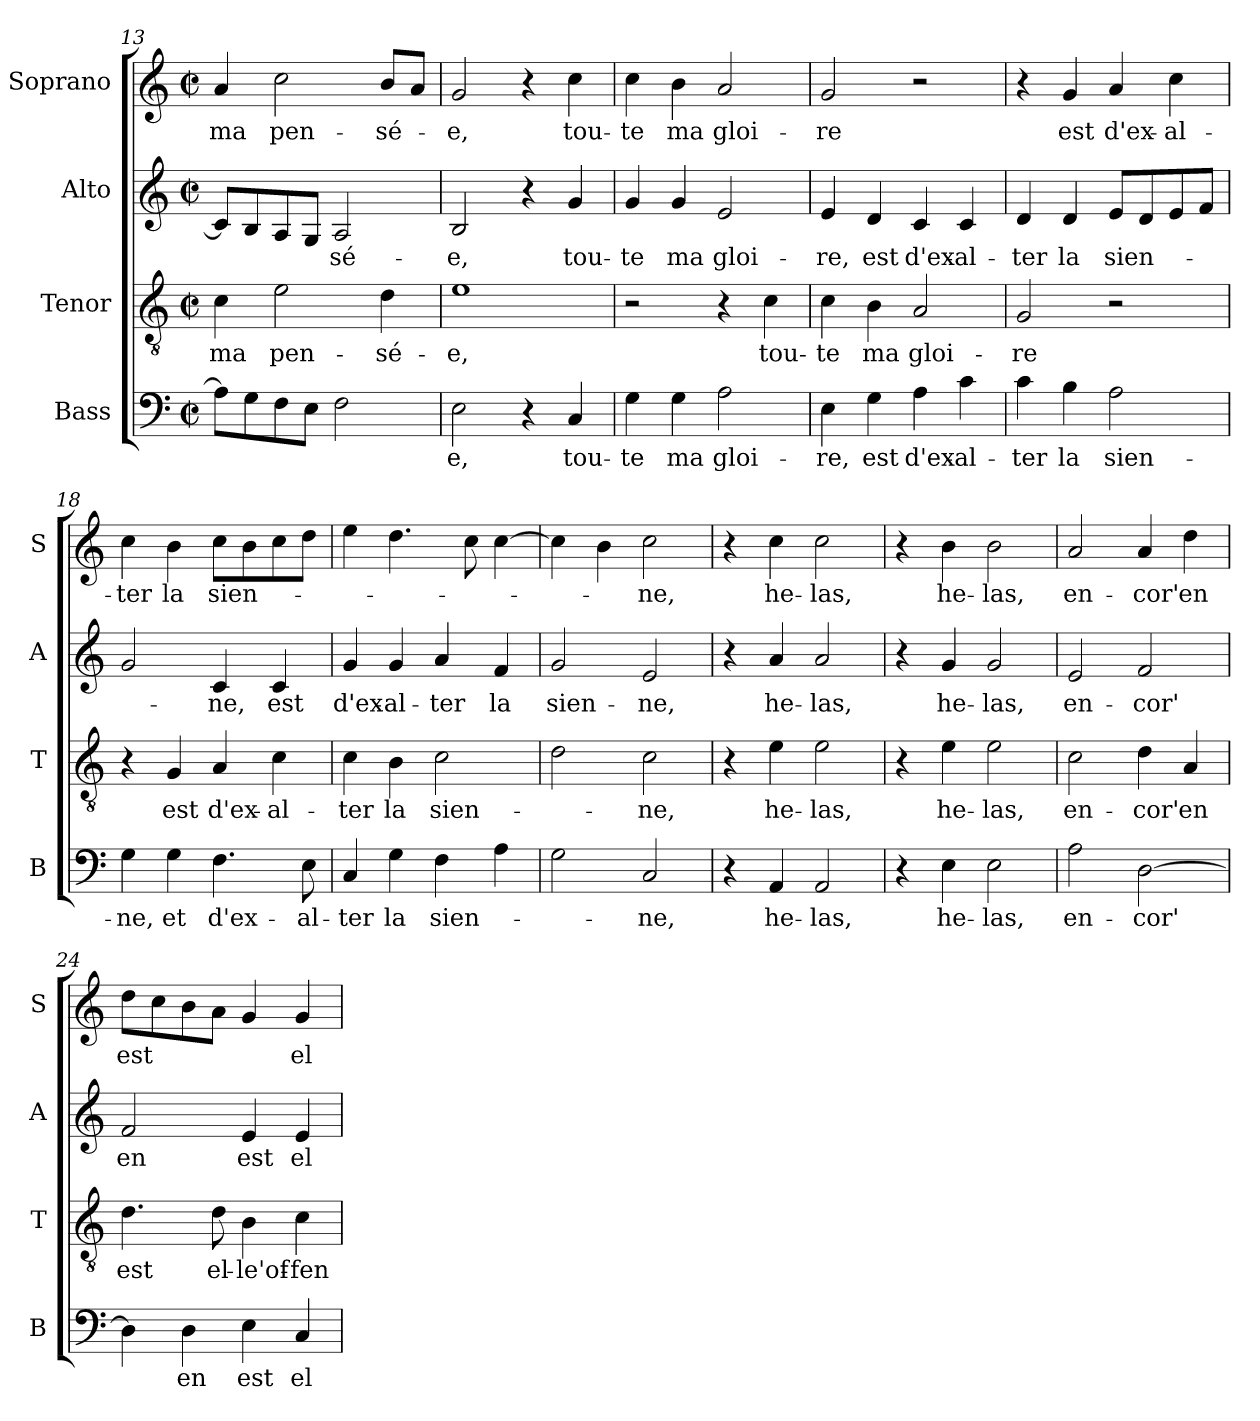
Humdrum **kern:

**kern	**text	**kern	**text	**kern	**text	**kern	**text
*part4	*part4	*part3	*part3	*part2	*part2	*part1	*part1
*staff4	*staff4	*staff3	*staff3	*staff2	*staff2	*staff1	*staff1
*I"Bass	*	*I"Tenor	*	*I"Alto	*	*I"Soprano	*
*I'B	*	*I'T	*	*I'A	*	*I'S	*
*clefF4	*	*clefGv2	*	*clefG2	*	*clefG2	*
*k[]	*	*k[]	*	*k[]	*	*k[]	*
*C:	*	*C:	*	*C:	*	*C:	*
*M2/2	*	*M2/2	*	*M2/2	*	*M2/2	*
*met(c|)	*	*met(c|)	*	*met(c|)	*	*met(c|)	*
=13	=13	=13	=13	=13	=13	=13	=13
!	!	!	!LO:LY:b	!	!	!	!LO:LY:b
8A\L]	.	4c\	ma	8c/L]	.	4a/	ma
8G\	.	.	.	8B/	.	.	.
!	!	!	!LO:LY:b	!	!	!	!LO:LY:b
8F\	.	2e\	pen-	8A/	.	2cc\	pen-
8E\J	.	.	.	8G/J	.	.	.
!	!	!	!	!	!LO:LY:b	!	!
2F\	.	.	.	2A/	-sé-	.	.
!	!	!	!LO:LY:b	!	!	!	!LO:LY:b
.	.	4d\	-sé-	.	.	8b/L	-sé-
.	.	.	.	.	.	8a/J	.
=14	=14	=14	=14	=14	=14	=14	=14
!	!LO:LY:b	!	!LO:LY:b	!	!LO:LY:b	!	!LO:LY:b
2E\	-e,	1e	-e,	2B/	-e,	2g/	-e,
4r	.	.	.	4r	.	4r	.
!	!LO:LY:b	!	!	!	!LO:LY:b	!	!LO:LY:b
4C/	tou-	.	.	4g/	tou-	4cc\	tou-
=15	=15	=15	=15	=15	=15	=15	=15
!	!LO:LY:b	!	!	!	!LO:LY:b	!	!LO:LY:b
4G\	-te	2r	.	4g/	-te	4cc\	-te
!	!LO:LY:b	!	!	!	!LO:LY:b	!	!LO:LY:b
4G\	ma	.	.	4g/	ma	4b\	ma
!	!LO:LY:b	!	!	!	!LO:LY:b	!	!LO:LY:b
2A\	gloi-	4r	.	2e/	gloi-	2a/	gloi-
!	!	!	!LO:LY:b	!	!	!	!
.	.	4c\	tou-	.	.	.	.
!!LO:LB:g=z
=16	=16	=16	=16	=16	=16	=16	=16
!	!LO:LY:b	!	!LO:LY:b	!	!LO:LY:b	!	!LO:LY:b
4E\	-re,	4c\	-te	4e/	-re,	2g/	-re
!	!LO:LY:b	!	!LO:LY:b	!	!LO:LY:b	!	!
4G\	est	4B\	ma	4d/	est	.	.
!	!LO:LY:b	!	!LO:LY:b	!	!LO:LY:b	!	!
4A\	d'ex-	2A/	gloi-	4c/	d'ex-	2r	.
!	!LO:LY:b	!	!	!	!LO:LY:b	!	!
4c\	-al-	.	.	4c/	-al-	.	.
=17	=17	=17	=17	=17	=17	=17	=17
!	!LO:LY:b	!	!LO:LY:b	!	!LO:LY:b	!	!
4c\	-ter	2G/	-re	4d/	-ter	4r	.
!	!LO:LY:b	!	!	!	!LO:LY:b	!	!LO:LY:b
4B\	la	.	.	4d/	la	4g/	est
!	!LO:LY:b	!	!	!	!LO:LY:b	!	!LO:LY:b
2A\	sien-	2r	.	8e/L	sien-	4a/	d'ex-
.	.	.	.	8d/	.	.	.
!	!	!	!	!	!	!	!LO:LY:b
.	.	.	.	8e/	.	4cc\	-al-
.	.	.	.	8f/J	.	.	.
=18	=18	=18	=18	=18	=18	=18	=18
!	!LO:LY:b	!	!	!	!	!	!LO:LY:b
4G\	-ne,	4r	.	2g/	.	4cc\	-ter
!	!LO:LY:b	!	!LO:LY:b	!	!	!	!LO:LY:b
4G\	et	4G/	est	.	.	4b\	la
!	!LO:LY:b	!	!LO:LY:b	!	!LO:LY:b	!	!LO:LY:b
4.F\	d'ex-	4A/	d'ex-	4c/	-ne,	8cc\L	sien-
.	.	.	.	.	.	8b\	.
!	!	!	!LO:LY:b	!	!LO:LY:b	!	!
.	.	4c\	-al-	4c/	est	8cc\	.
!	!LO:LY:b	!	!	!	!	!	!
8E\	-al-	.	.	.	.	8dd\J	.
=19	=19	=19	=19	=19	=19	=19	=19
!	!LO:LY:b	!	!LO:LY:b	!	!LO:LY:b	!	!
4C/	-ter	4c\	-ter	4g/	d'ex-	4ee\	.
!	!LO:LY:b	!	!LO:LY:b	!	!LO:LY:b	!	!
4G\	la	4B\	la	4g/	-al-	4.dd\	.
!	!LO:LY:b	!	!LO:LY:b	!	!LO:LY:b	!	!
4F\	sien-	2c\	sien-	4a/	-ter	.	.
.	.	.	.	.	.	8cc\	.
!	!	!	!	!	!LO:LY:b	!	!
4A\	.	.	.	4f/	la	[4cc\	.
=20	=20	=20	=20	=20	=20	=20	=20
!	!	!	!	!	!LO:LY:b	!	!
2G\	.	2d\	.	2g/	sien-	4cc\]	.
.	.	.	.	.	.	4b\	.
!	!LO:LY:b	!	!LO:LY:b	!	!LO:LY:b	!	!LO:LY:b
2C/	-ne,	2c\	-ne,	2e/	-ne,	2cc\	-ne,
!!LO:LB:g=z
=21	=21	=21	=21	=21	=21	=21	=21
4r	.	4r	.	4r	.	4r	.
!	!LO:LY:b	!	!LO:LY:b	!	!LO:LY:b	!	!LO:LY:b
4AA/	he-	4e\	he-	4a/	he-	4cc\	he-
!	!LO:LY:b	!	!LO:LY:b	!	!LO:LY:b	!	!LO:LY:b
2AA/	-las,	2e\	-las,	2a/	-las,	2cc\	-las,
=22	=22	=22	=22	=22	=22	=22	=22
4r	.	4r	.	4r	.	4r	.
!	!LO:LY:b	!	!LO:LY:b	!	!LO:LY:b	!	!LO:LY:b
4E\	he-	4e\	he-	4g/	he-	4b\	he-
!	!LO:LY:b	!	!LO:LY:b	!	!LO:LY:b	!	!LO:LY:b
2E\	-las,	2e\	-las,	2g/	-las,	2b\	-las,
=23	=23	=23	=23	=23	=23	=23	=23
!	!LO:LY:b	!	!LO:LY:b	!	!LO:LY:b	!	!LO:LY:b
2A\	en-	2c\	en-	2e/	en-	2a/	en-
!	!LO:LY:b	!	!LO:LY:b	!	!LO:LY:b	!	!LO:LY:b
[2D\	-cor'	4d\	-cor'	2f/	-cor'	4a/	-cor'
!	!	!	!LO:LY:b	!	!	!	!LO:LY:b
.	.	4A/	en	.	.	4dd\	en
=24	=24	=24	=24	=24	=24	=24	=24
!	!	!	!LO:LY:b	!	!LO:LY:b	!	!LO:LY:b
4D\]	.	4.d\	est	2f/	en	8dd\L	est
.	.	.	.	.	.	8cc\	.
!	!LO:LY:b	!	!	!	!	!	!
4D\	en	.	.	.	.	8b\	.
!	!	!	!LO:LY:b	!	!	!	!
.	.	8d\	el-	.	.	8a\J	.
!	!LO:LY:b	!	!LO:LY:b	!	!LO:LY:b	!	!
4E\	est	4B\	-le'of-	4e/	est	4g/	.
!	!LO:LY:b	!	!LO:LY:b	!	!LO:LY:b	!	!LO:LY:b
4C/	el-	4c\	-fen-	4e/	el-	4g/	el-
=	=	=	=	=	=	=	=
*-	*-	*-	*-	*-	*-	*-	*-
